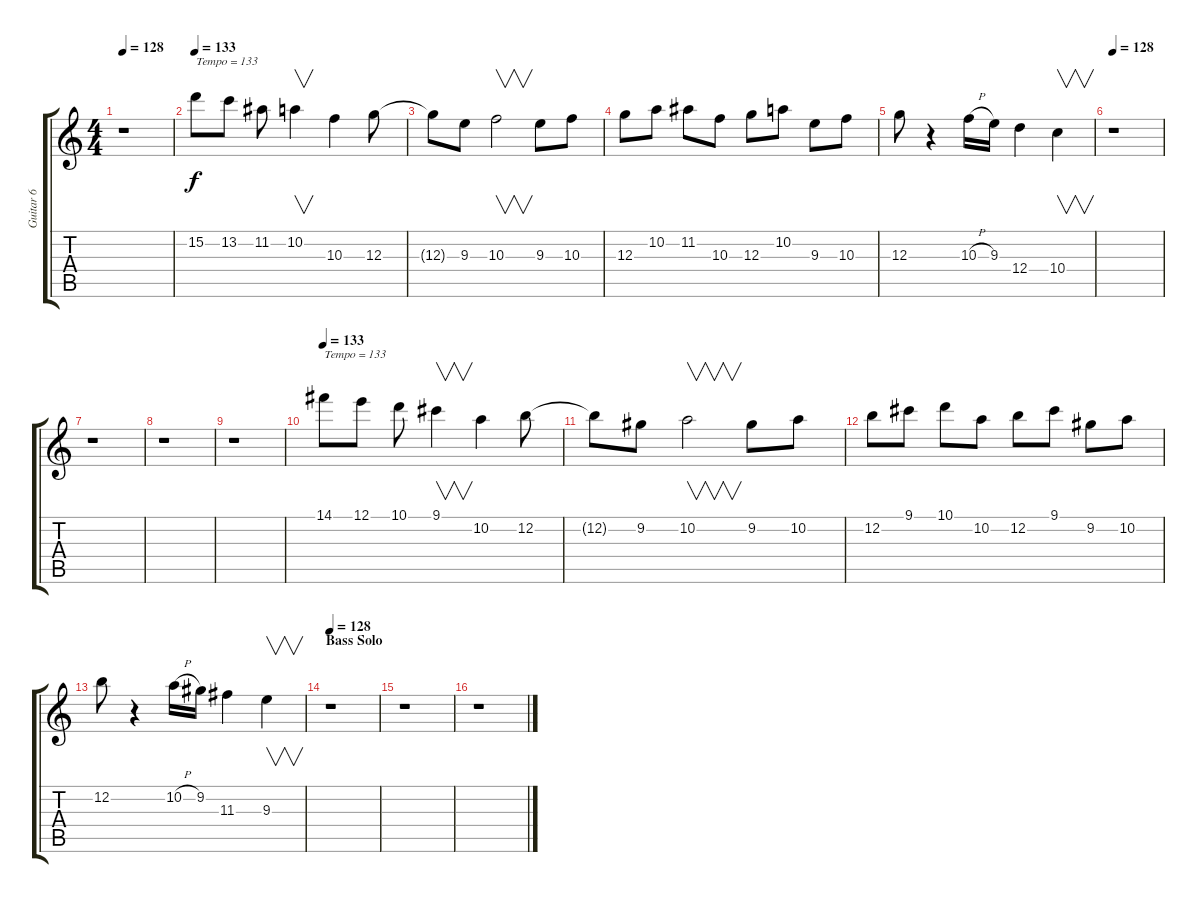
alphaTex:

\track ("Guitar 6" "Guitar 6") {instrument distortionguitar}
\staff {score tabs}
\tuning (E4 B3 G3 D3 A2 E2) {hide}
\ts (4 4)
\tempo 128
\clef g2
\ks c
r.1{dy f} |
\tempo 133
15.2.8{txt "Tempo = 133"} 13.2.8 11.2.8 10.2.4{v} 10.3.4 12.3.8 |
12.3{t}.8 9.3.8 10.3.2{v} 9.3.8 10.3.8 |
12.3.8 10.2.8 11.2.8 10.3.8 12.3.8 10.2.8 9.3.8 10.3.8 |
12.3.8 r.4 10.3{h}.16 9.3.16 12.4.4 10.4.4{v} |
\tempo 128
r.1 |
r.1 |
r.1 |
r.1 |
\tempo 133
14.1.8{txt "Tempo = 133"} 12.1.8 10.1.8 9.1.4{v} 10.2.4 12.2.8 |
12.2{t}.8 9.2.8 10.2.2{v} 9.2.8 10.2.8 |
12.2.8 9.1.8 10.1.8 10.2.8 12.2.8 9.1.8 9.2.8 10.2.8 |
12.2.8 r.4 10.2{h}.16 9.2.16 11.3.4 9.3.4{v} |
\section ("" "Bass Solo")
\tempo 128
r.1 |
r.1 |
r.1
